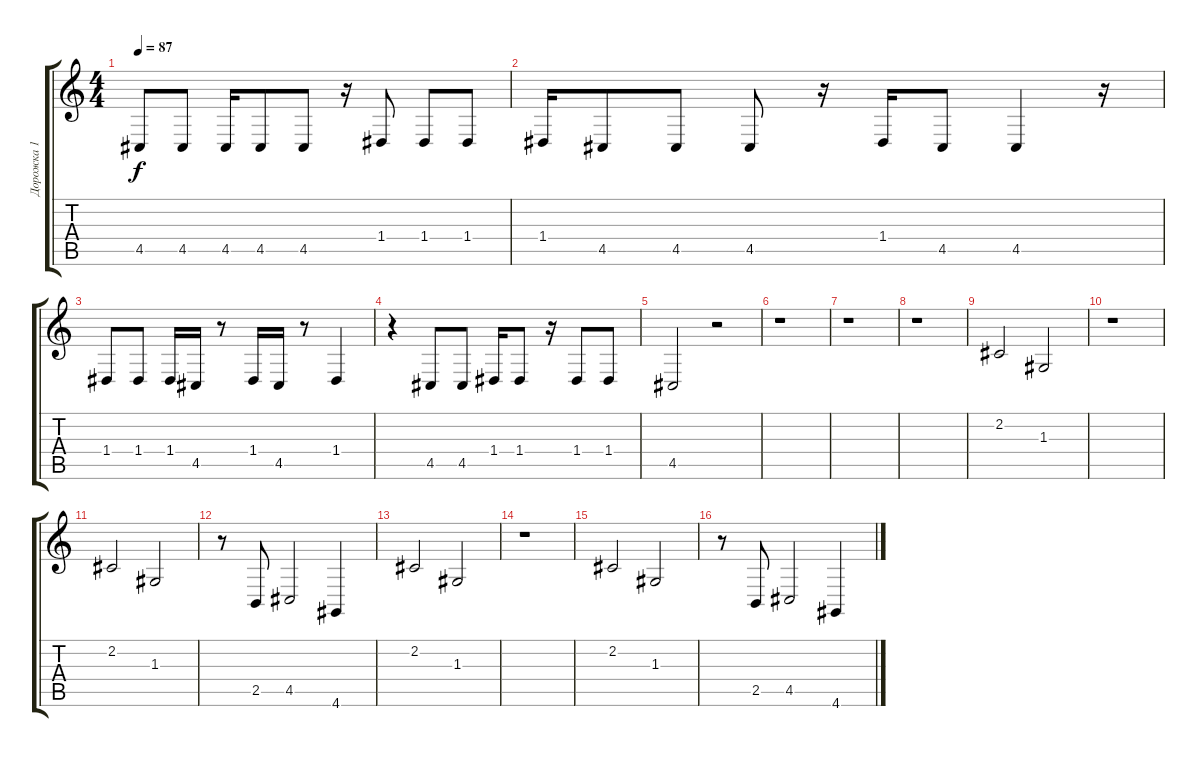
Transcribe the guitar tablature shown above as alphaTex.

\track ("Дорожка 1" "Дорожка 1") {instrument acousticgrandpiano}
\staff {score tabs}
\tuning (E4 B3 G3 D3 A2 E2) {hide}
\ts (4 4)
\tempo 87
\clef g2
\ks c
4.5.8{dy f} 4.5.8 4.5.16 4.5.8 4.5.8 r.16 1.4.8 1.4.8 1.4.8 |
1.4.16 4.5.8 4.5.8 4.5.8 r.16 1.4.16 4.5.8 4.5.4 r.16 |
1.4.8 1.4.8 1.4.16 4.5.16 r.8 1.4.16 4.5.16 r.8 1.4.4 |
r.4 4.5.8 4.5.8 1.4.16 1.4.8 r.16 1.4.8 1.4.8 |
4.5.2 r.2 |
r.1 |
r.1 |
r.1 |
2.2.2 1.3.2 |
r.1 |
2.2.2 1.3.2 |
r.8 2.5.8 4.5.2 4.6.4 |
2.2.2 1.3.2 |
r.1 |
2.2.2 1.3.2 |
r.8 2.5.8 4.5.2 4.6.4
